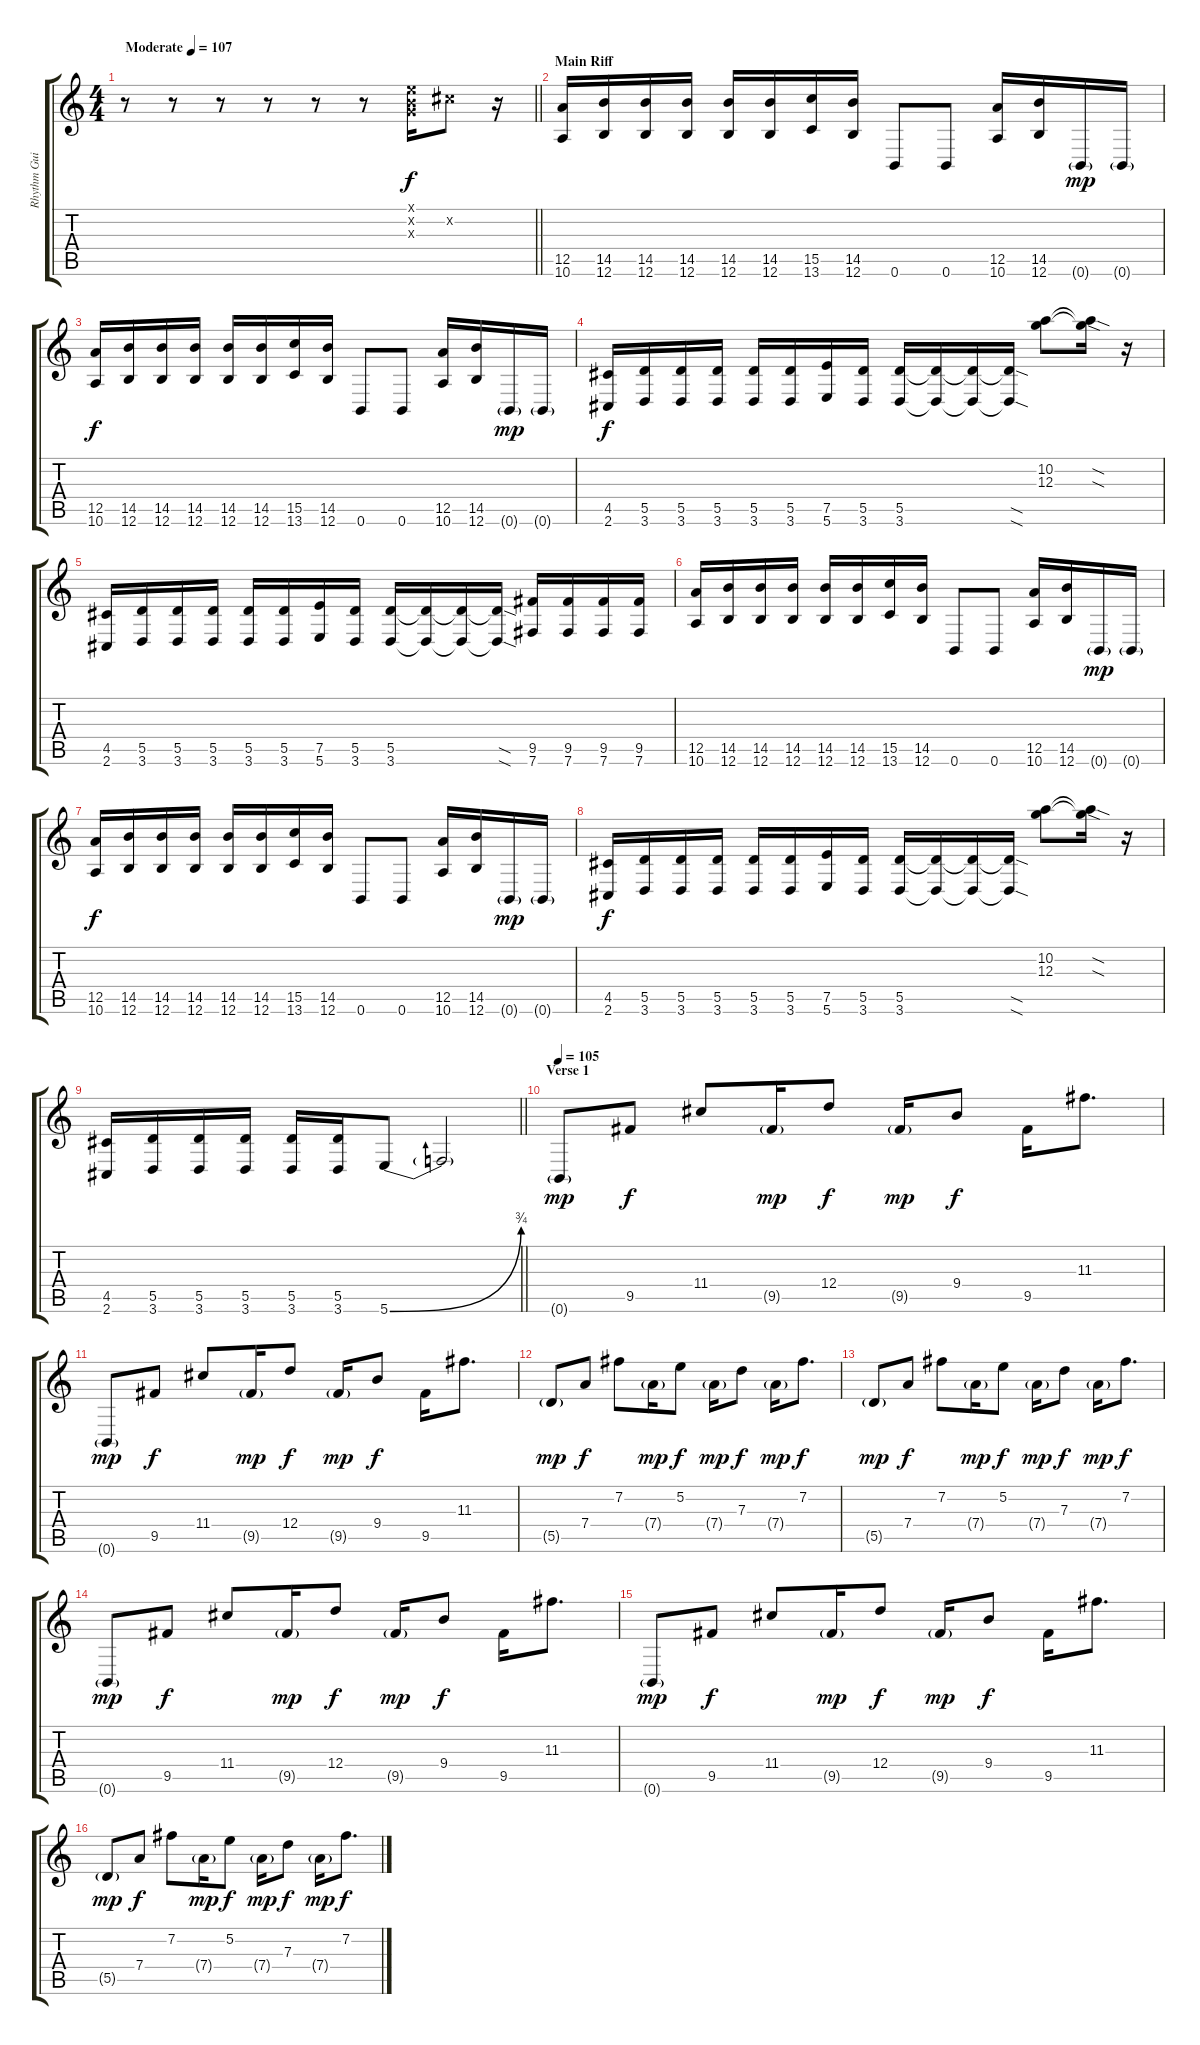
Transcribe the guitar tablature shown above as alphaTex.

\track ("Rhythm Guitar" "Rhythm Gui") {instrument distortionguitar}
\staff {score tabs}
\tuning (E4 B3 G3 D3 A2 B1) {hide}
\ts (4 4)
\tempo (107 "Moderate")
\clef g2
\barLineRight lightlight
\ks c
r.8{dy f instrument distortionguitar} r.8 r.8 r.8 r.8 r.8 (0.1{x} 0.2{x} 0.3{x}).16 2.2{x}.8 r.16 |
\section ("" "Main Riff")
(12.5 10.6).16 (14.5 12.6).16 (14.5 12.6).16 (14.5 12.6).16 (14.5 12.6).16 (14.5 12.6).16 (15.5 13.6).16 (14.5 12.6).16 0.6.8 0.6.8 (12.5 10.6).16 (14.5 12.6).16 0.6{g}.16{dy mp} 0.6{g}.16 |
(12.5 10.6).16{dy f} (14.5 12.6).16 (14.5 12.6).16 (14.5 12.6).16 (14.5 12.6).16 (14.5 12.6).16 (15.5 13.6).16 (14.5 12.6).16 0.6.8 0.6.8 (12.5 10.6).16 (14.5 12.6).16 0.6{g}.16{dy mp} 0.6{g}.16 |
(4.5 2.6).16{dy f} (5.5 3.6).16 (5.5 3.6).16 (5.5 3.6).16 (5.5 3.6).16 (5.5 3.6).16 (7.5 5.6).16 (5.5 3.6).16 (5.5 3.6).16 (5.5{t} 3.6{t}).16 (5.5{t} 3.6{t}).16 (5.5{sod t} 3.6{sod t}).16 (10.2 12.3).8 (10.2{sod t} 12.3{sod t}).16 r.16 |
(4.5 2.6).16 (5.5 3.6).16 (5.5 3.6).16 (5.5 3.6).16 (5.5 3.6).16 (5.5 3.6).16 (7.5 5.6).16 (5.5 3.6).16 (5.5 3.6).16 (5.5{t} 3.6{t}).16 (5.5{t} 3.6{t}).16 (5.5{sod t} 3.6{sod t}).16 (9.5 7.6).16 (9.5 7.6).16 (9.5 7.6).16 (9.5 7.6).16 |
(12.5 10.6).16 (14.5 12.6).16 (14.5 12.6).16 (14.5 12.6).16 (14.5 12.6).16 (14.5 12.6).16 (15.5 13.6).16 (14.5 12.6).16 0.6.8 0.6.8 (12.5 10.6).16 (14.5 12.6).16 0.6{g}.16{dy mp} 0.6{g}.16 |
(12.5 10.6).16{dy f} (14.5 12.6).16 (14.5 12.6).16 (14.5 12.6).16 (14.5 12.6).16 (14.5 12.6).16 (15.5 13.6).16 (14.5 12.6).16 0.6.8 0.6.8 (12.5 10.6).16 (14.5 12.6).16 0.6{g}.16{dy mp} 0.6{g}.16 |
(4.5 2.6).16{dy f} (5.5 3.6).16 (5.5 3.6).16 (5.5 3.6).16 (5.5 3.6).16 (5.5 3.6).16 (7.5 5.6).16 (5.5 3.6).16 (5.5 3.6).16 (5.5{t} 3.6{t}).16 (5.5{t} 3.6{t}).16 (5.5{sod t} 3.6{sod t}).16 (10.2 12.3).8 (10.2{sod t} 12.3{sod t}).16 r.16 |
\barLineRight lightlight
(4.5 2.6).16 (5.5 3.6).16 (5.5 3.6).16 (5.5 3.6).16 (5.5 3.6).16 (5.5 3.6).16 5.6{be (bend 0 0 60 3)}.8 5.6{t}.2 |
\section ("" "Verse 1")
\tempo 105
0.6{g}.8{dy mp instrument electricguitarclean} 9.5.8{dy f} 11.4.8 9.5{g}.16{dy mp} 12.4.8{dy f} 9.5{g}.16{dy mp} 9.4.8{dy f} 9.5.16 11.3.8{d} |
0.6{g}.8{dy mp} 9.5.8{dy f} 11.4.8 9.5{g}.16{dy mp} 12.4.8{dy f} 9.5{g}.16{dy mp} 9.4.8{dy f} 9.5.16 11.3.8{d} |
5.5{g}.8{dy mp} 7.4.8{dy f} 7.2.8 7.4{g}.16{dy mp} 5.2.8{dy f} 7.4{g}.16{dy mp} 7.3.8{dy f} 7.4{g}.16{dy mp} 7.2.8{d dy f} |
5.5{g}.8{dy mp} 7.4.8{dy f} 7.2.8 7.4{g}.16{dy mp} 5.2.8{dy f} 7.4{g}.16{dy mp} 7.3.8{dy f} 7.4{g}.16{dy mp} 7.2.8{d dy f} |
0.6{g}.8{dy mp} 9.5.8{dy f} 11.4.8 9.5{g}.16{dy mp} 12.4.8{dy f} 9.5{g}.16{dy mp} 9.4.8{dy f} 9.5.16 11.3.8{d} |
0.6{g}.8{dy mp} 9.5.8{dy f} 11.4.8 9.5{g}.16{dy mp} 12.4.8{dy f} 9.5{g}.16{dy mp} 9.4.8{dy f} 9.5.16 11.3.8{d} |
5.5{g}.8{dy mp} 7.4.8{dy f} 7.2.8 7.4{g}.16{dy mp} 5.2.8{dy f} 7.4{g}.16{dy mp} 7.3.8{dy f} 7.4{g}.16{dy mp} 7.2.8{d dy f}
